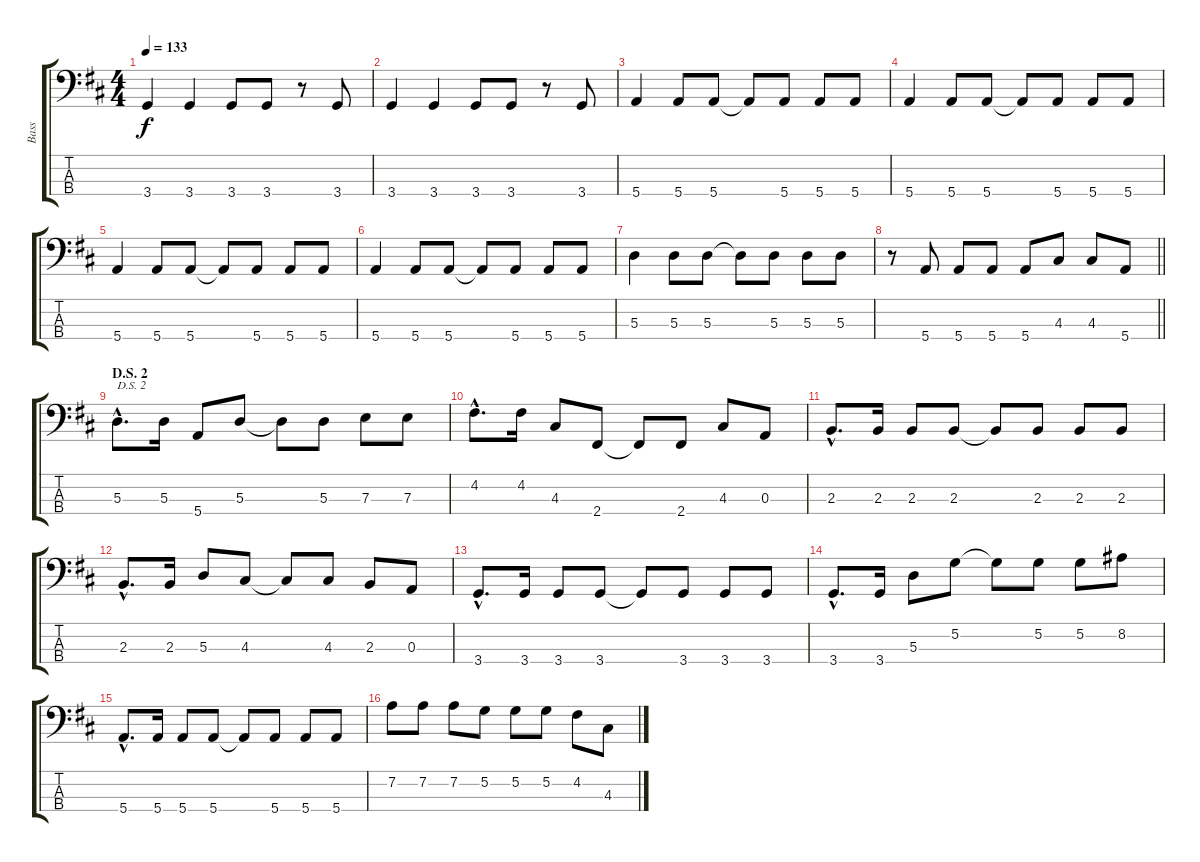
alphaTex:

\track ("Bass" "Bass") {instrument electricbasspick}
\staff {score tabs}
\tuning (G2 D2 A1 E1) {hide}
\ts (4 4)
\tempo 133
\clef f4
\ks d
3.4.4{dy f} 3.4.4 3.4.8 3.4.8 r.8 3.4.8 |
3.4.4 3.4.4 3.4.8 3.4.8 r.8 3.4.8 |
5.4.4 5.4.8 5.4.8 5.4{t}.8 5.4.8 5.4.8 5.4.8 |
5.4.4 5.4.8 5.4.8 5.4{t}.8 5.4.8 5.4.8 5.4.8 |
5.4.4 5.4.8 5.4.8 5.4{t}.8 5.4.8 5.4.8 5.4.8 |
5.4.4 5.4.8 5.4.8 5.4{t}.8 5.4.8 5.4.8 5.4.8 |
5.3.4 5.3.8 5.3.8 5.3{t}.8 5.3.8 5.3.8 5.3.8 |
\barLineRight lightlight
r.8 5.4.8 5.4.8 5.4.8 5.4.8 4.3.8 4.3.8 5.4.8 |
\section ("" "D.S. 2")
5.3{hac}.8{d txt "D.S. 2"} 5.3.16 5.4.8 5.3.8 5.3{t}.8 5.3.8 7.3.8 7.3.8 |
4.2{hac}.8{d} 4.2.16 4.3.8 2.4.8 2.4{t}.8 2.4.8 4.3.8 0.3.8 |
2.3{hac}.8{d} 2.3.16 2.3.8 2.3.8 2.3{t}.8 2.3.8 2.3.8 2.3.8 |
2.3{hac}.8{d} 2.3.16 5.3.8 4.3.8 4.3{t}.8 4.3.8 2.3.8 0.3.8 |
3.4{hac}.8{d} 3.4.16 3.4.8 3.4.8 3.4{t}.8 3.4.8 3.4.8 3.4.8 |
3.4{hac}.8{d} 3.4.16 5.3.8 5.2.8 5.2{t}.8 5.2.8 5.2.8 8.2.8 |
5.4{hac}.8{d} 5.4.16 5.4.8 5.4.8 5.4{t}.8 5.4.8 5.4.8 5.4.8 |
7.2.8 7.2.8 7.2.8 5.2.8 5.2.8 5.2.8 4.2.8 4.3.8
